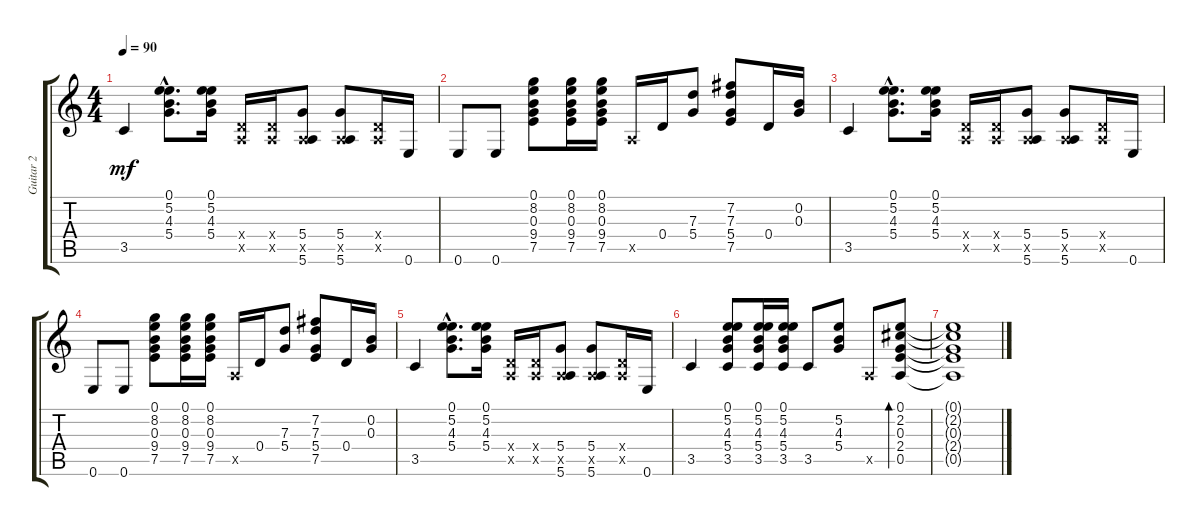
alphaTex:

\track ("Guitar 2" "Guitar 2") {instrument acousticguitarsteel}
\staff {score tabs}
\tuning (E4 B3 G3 D3 A2 E2) {hide}
\ts (4 4)
\tempo 90
\clef g2
\ks c
3.5.4{dy mf} (0.1{hac} 5.2{hac} 4.3{hac} 5.4{hac}).8{d} (0.1 5.2 4.3 5.4).16 (0.4{x} 0.5{x}).16 (0.4{x} 0.5{x}).16 (5.4 0.5{x} 5.6).8 (5.4 0.5{x} 5.6).8 (0.4{x} 0.5{x}).16 0.6.16 |
0.6.8 0.6.8 (0.1 8.2 0.3 9.4 7.5).8 (0.1 8.2 0.3 9.4 7.5).16 (0.1 8.2 0.3 9.4 7.5).16 0.5{x}.16 0.4.16 (7.3 5.4).8 (7.2 7.3 5.4 7.5).8 0.4.16 (0.2 0.3).16 |
3.5.4 (0.1{hac} 5.2{hac} 4.3{hac} 5.4{hac}).8{d} (0.1 5.2 4.3 5.4).16 (0.4{x} 0.5{x}).16 (0.4{x} 0.5{x}).16 (5.4 0.5{x} 5.6).8 (5.4 0.5{x} 5.6).8 (0.4{x} 0.5{x}).16 0.6.16 |
0.6.8 0.6.8 (0.1 8.2 0.3 9.4 7.5).8 (0.1 8.2 0.3 9.4 7.5).16 (0.1 8.2 0.3 9.4 7.5).16 0.5{x}.16 0.4.16 (7.3 5.4).8 (7.2 7.3 5.4 7.5).8 0.4.16 (0.2 0.3).16 |
3.5.4 (0.1{hac} 5.2{hac} 4.3{hac} 5.4{hac}).8{d} (0.1 5.2 4.3 5.4).16 (0.4{x} 0.5{x}).16 (0.4{x} 0.5{x}).16 (5.4 0.5{x} 5.6).8 (5.4 0.5{x} 5.6).8 (0.4{x} 0.5{x}).16 0.6.16 |
3.5.4 (0.1 5.2 4.3 5.4 3.5).8 (0.1 5.2 4.3 5.4 3.5).16 (0.1 5.2 4.3 5.4 3.5).16 3.5.8 (5.2 4.3 5.4).8 0.5{x}.8 (0.1 2.2 0.3 2.4 0.5).8{bd 480} |
(0.1{t} 2.2{t} 0.3{t} 2.4{t} 0.5{t}).1
